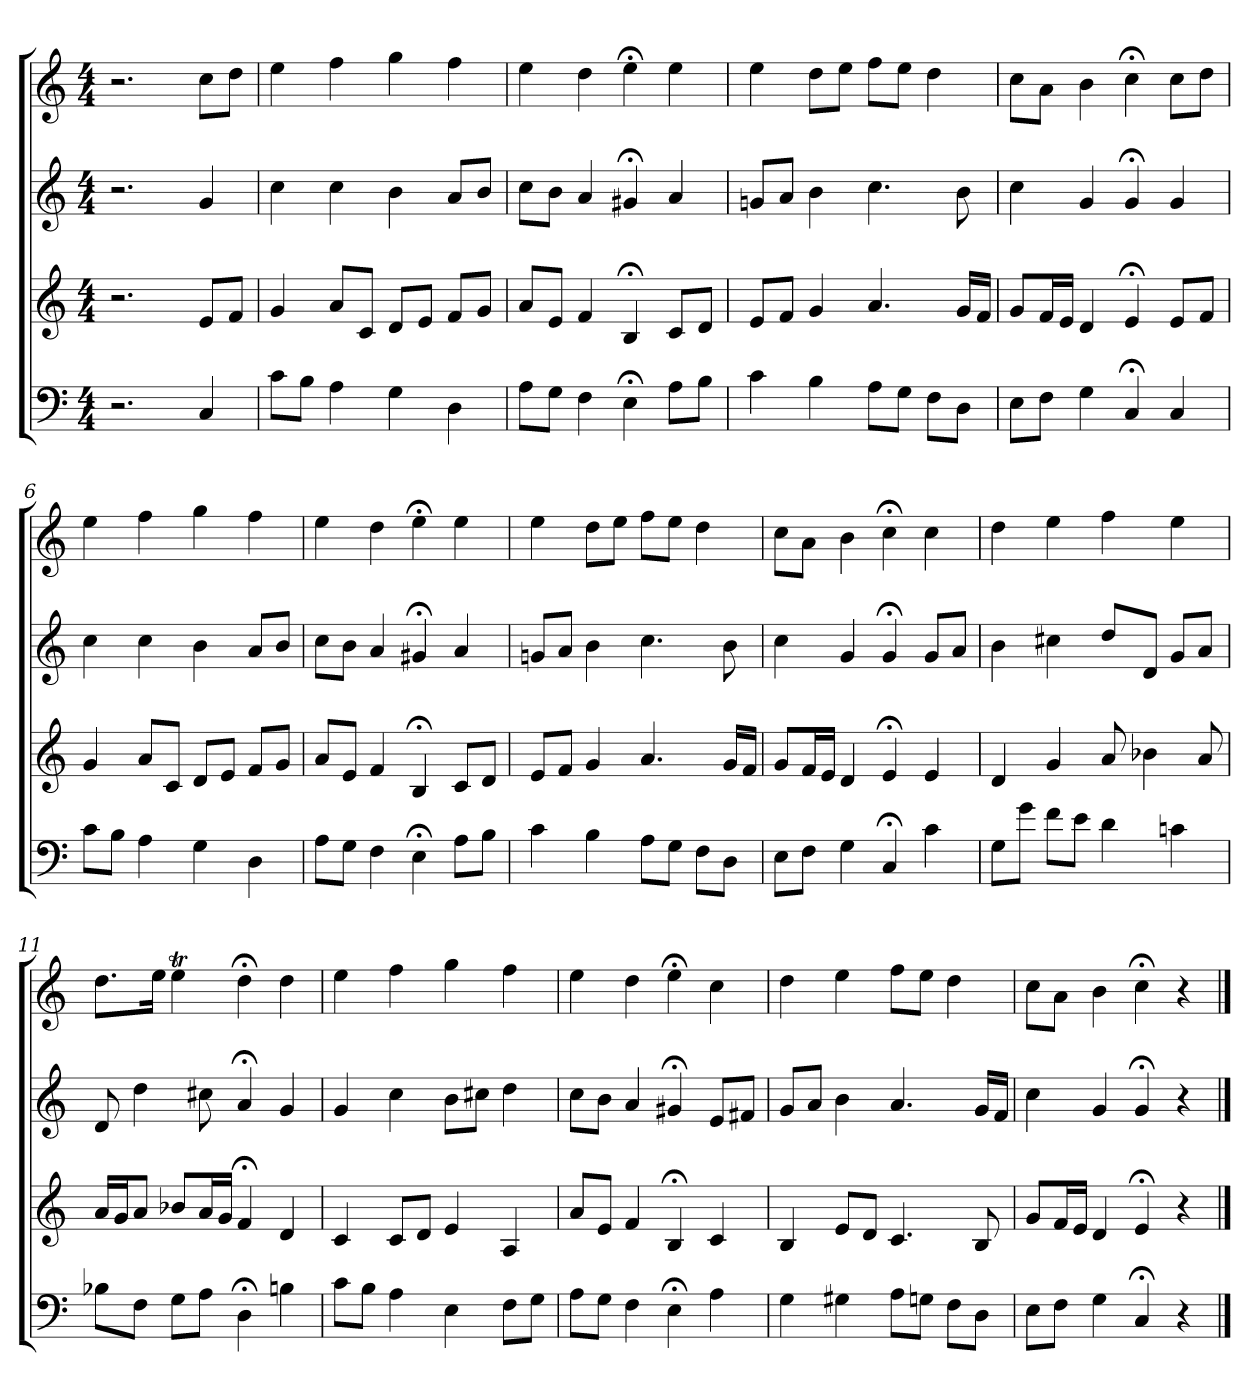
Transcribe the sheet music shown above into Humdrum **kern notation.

**kern	**kern	**kern	**kern
*part4	*part3	*part2	*part1
*staff4	*staff3	*staff2	*staff1
*clefF4	*clefG2	*clefG2	*clefG2
*k[]	*k[]	*k[]	*k[]
*C:	*C:	*C:	*C:
*M4/4	*M4/4	*M4/4	*M4/4
=1	=1	=1	=1
2.r	2.r	2.r	2.r
4C	8e/L	4g	8cc\L
.	8f/J	.	8dd\J
=2	=2	=2	=2
8c\L	4g	4cc	4ee
8B\J	.	.	.
4A	8a/L	4cc	4ff
.	8c/J	.	.
4G	8d/L	4b	4gg
.	8e/J	.	.
4D	8f/L	8a/L	4ff
.	8g/J	8b/J	.
=3	=3	=3	=3
8A\L	8a/L	8cc\L	4ee
8G\J	8e/J	8b\J	.
4F	4f	4a	4dd
4E;<	4B;<	4g#X;<	4ee;<
8A\L	8c/L	4a	4ee
8B\J	8d/J	.	.
=4	=4	=4	=4
4c	8e/L	8gn/L	4ee
.	8f/J	8a/J	.
4B	4g	4b	8dd\L
.	.	.	8ee\J
8A\L	4.a	4.cc	8ff\L
8G\J	.	.	8ee\J
8F\L	.	.	4dd
8D\J	16g/LL	8b	.
.	16f/JJ	.	.
=5	=5	=5	=5
8E\L	8g/L	4cc	8cc\L
8F\J	16f/L	.	8a\J
.	16e/JJ	.	.
4G	4d	4g	4b
4C;<	4e;<	4g;<	4cc;<
4C	8e/L	4g	8cc\L
.	8f/J	.	8dd\J
=6	=6	=6	=6
8c\L	4g	4cc	4ee
8B\J	.	.	.
4A	8a/L	4cc	4ff
.	8c/J	.	.
4G	8d/L	4b	4gg
.	8e/J	.	.
4D	8f/L	8a/L	4ff
.	8g/J	8b/J	.
=7	=7	=7	=7
8A\L	8a/L	8cc\L	4ee
8G\J	8e/J	8b\J	.
4F	4f	4a	4dd
4E;<	4B;<	4g#X;<	4ee;<
8A\L	8c/L	4a	4ee
8B\J	8d/J	.	.
=8	=8	=8	=8
4c	8e/L	8gn/L	4ee
.	8f/J	8a/J	.
4B	4g	4b	8dd\L
.	.	.	8ee\J
8A\L	4.a	4.cc	8ff\L
8G\J	.	.	8ee\J
8F\L	.	.	4dd
8D\J	16g/LL	8b	.
.	16f/JJ	.	.
=9	=9	=9	=9
8E\L	8g/L	4cc	8cc\L
8F\J	16f/L	.	8a\J
.	16e/JJ	.	.
4G	4d	4g	4b
4C;<	4e;<	4g;<	4cc;<
4c	4e	8g/L	4cc
.	.	8a/J	.
=10	=10	=10	=10
8G\L	4d	4b	4dd
8g\J	.	.	.
8f\L	4g	4cc#X	4ee
8e\J	.	.	.
4d	8a	8dd/L	4ff
.	4b-X	8d/J	.
4cn	.	8g/L	4ee
.	8a	8a/J	.
=11	=11	=11	=11
8B-X\L	16a/LL	8d	8.dd\L
.	16g/J	.	.
8F\J	8a/J	4dd	.
.	.	.	16ee\Jk
8G\L	8b-X/L	.	4eet
8A\J	16a/L	8cc#X	.
.	16g/JJ	.	.
4D;<	4f;<	4a;<	4dd;<
4Bn	4d	4g	4dd
=12	=12	=12	=12
8c\L	4c	4g	4ee
8B\J	.	.	.
4A	8c/L	4cc	4ff
.	8d/J	.	.
4E	4e	8b\L	4gg
.	.	8cc#X\J	.
8F\L	4A	4dd	4ff
8G\J	.	.	.
=13	=13	=13	=13
8A\L	8a/L	8cc\L	4ee
8G\J	8e/J	8b\J	.
4F	4f	4a	4dd
4E;<	4B;<	4g#X;<	4ee;<
4A	4c	8e/L	4cc
.	.	8f#X/J	.
=14	=14	=14	=14
4G	4B	8g/L	4dd
.	.	8a/J	.
4G#X	8e/L	4b	4ee
.	8d/J	.	.
8A\L	4.c	4.a	8ff\L
8Gn\J	.	.	8ee\J
8F\L	.	.	4dd
8D\J	8B	16g/LL	.
.	.	16f/JJ	.
=15	=15	=15	=15
8E\L	8g/L	4cc	8cc\L
8F\J	16f/L	.	8a\J
.	16e/JJ	.	.
4G	4d	4g	4b
4C;<	4e;<	4g;<	4cc;<
4r	4r	4r	4r
==	==	==	==
*-	*-	*-	*-
